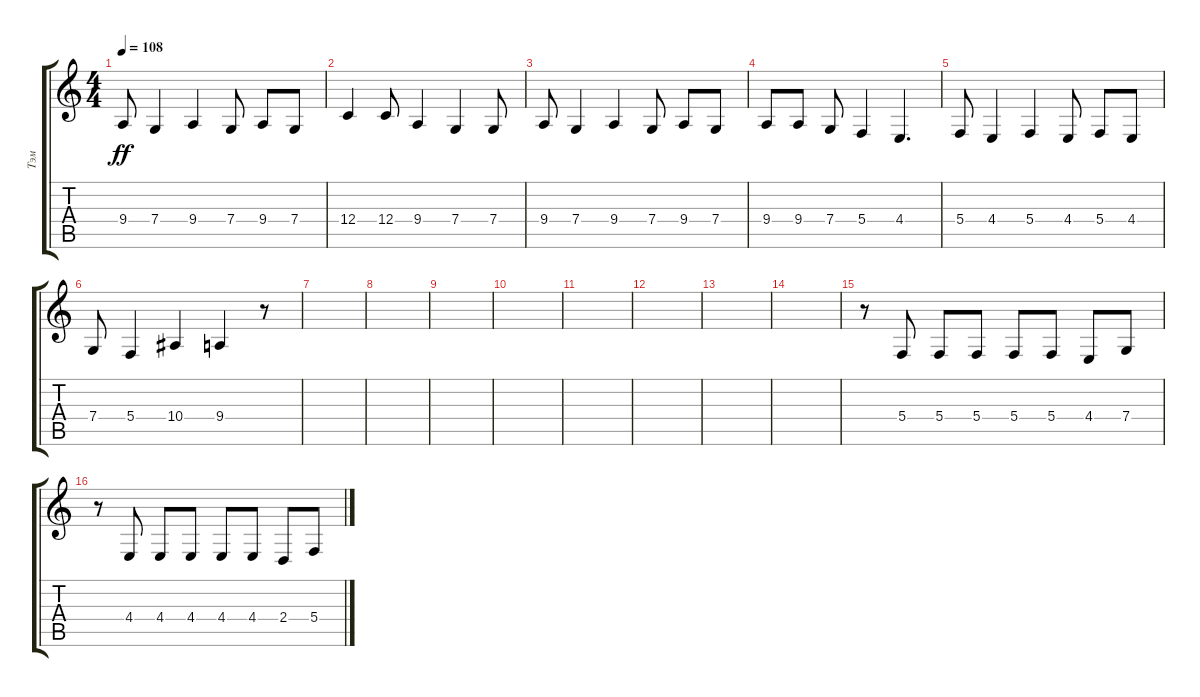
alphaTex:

\track ("Тэм" "Тэм") {instrument flute}
\staff {score tabs}
\tuning (D4 A3 F3 C3 G2 C2) {hide}
\ts (4 4)
\tempo 108
\clef g2
\ks c
9.4.8{dy ff} 7.4.4 9.4.4 7.4.8 9.4.8 7.4.8 |
12.4.4 12.4.8 9.4.4 7.4.4 7.4.8 |
9.4.8 7.4.4 9.4.4 7.4.8 9.4.8 7.4.8 |
9.4.8 9.4.8 7.4.8 5.4.4 4.4.4{d} |
5.4.8 4.4.4 5.4.4 4.4.8 5.4.8 4.4.8 |
7.4.8 5.4.4 10.4.4 9.4.4 r.8 |
|
|
|
|
|
|
|
|
r.8 5.4.8 5.4.8 5.4.8 5.4.8 5.4.8 4.4.8 7.4.8 |
r.8 4.4.8 4.4.8 4.4.8 4.4.8 4.4.8 2.4.8 5.4.8
